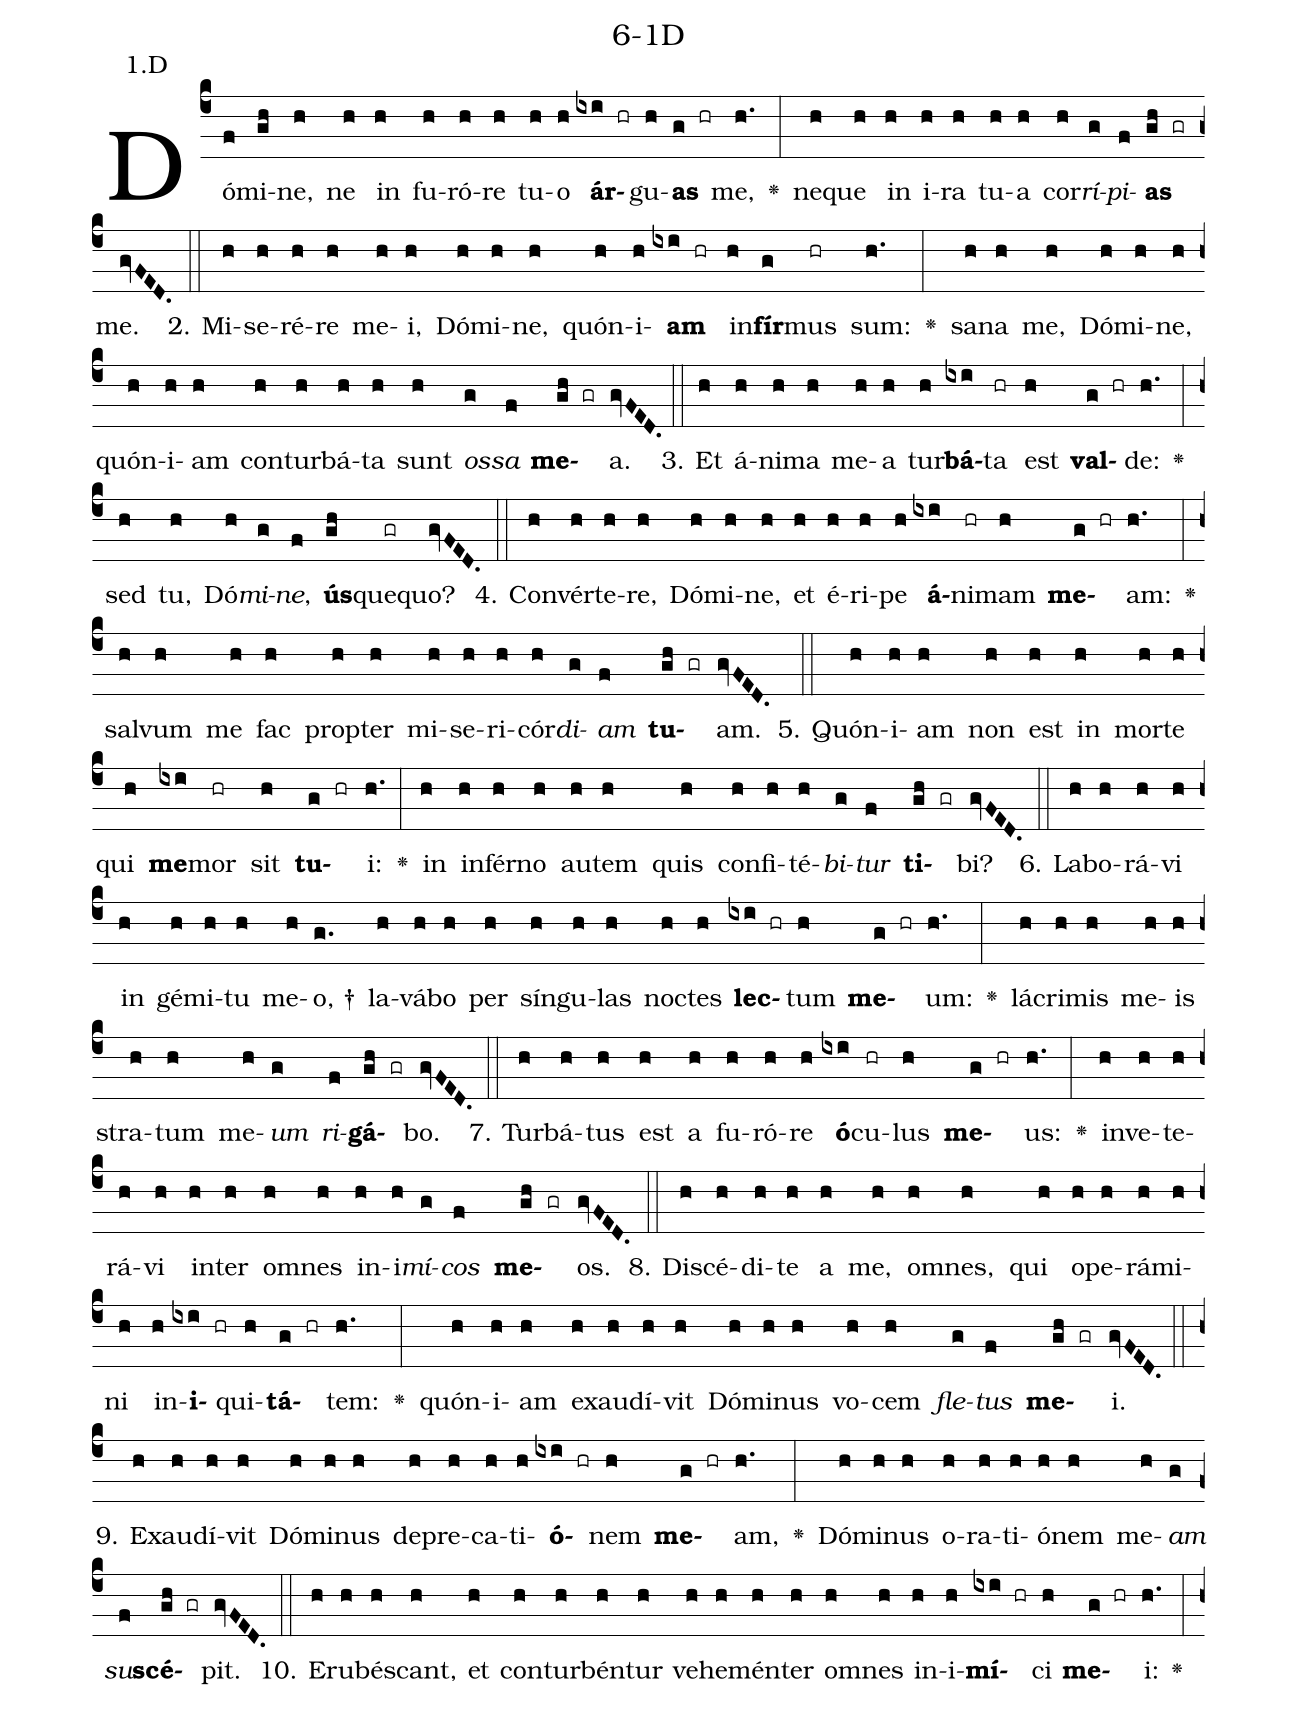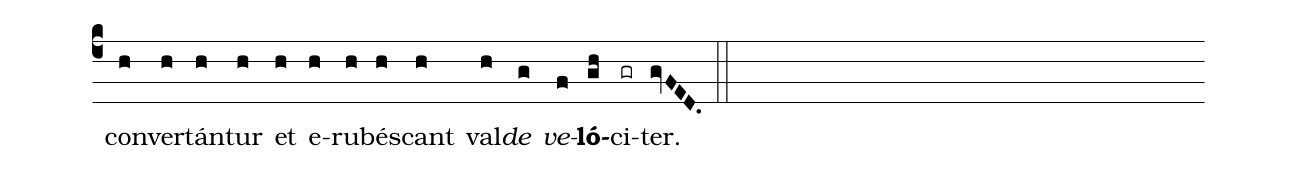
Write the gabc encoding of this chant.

name: 6-1D;
annotation: 1.D;
%%
(c4)Dó(f)mi(gh)ne,(h) ne(h) in(h) fu(h)ró(h)re(h) tu(h)o(h) <b>ár</b>(ixi hr)gu(h)<b>as</b>(g hr) me,(h.) <v>\greheightstar</v>(:) ne(h)que(h) in(h) i(h)ra(h) tu(h)a(h) cor(h)<i>rí</i>(g)<i>pi</i>(f)<b>as</b>(gh gr) me.(gvFED.) (::)
2. Mi(h)se(h)ré(h)re(h) me(h)i,(h) Dó(h)mi(h)ne,(h) quón(h)i(h)<b>am</b>(ixi hr) in(h)<b>fír</b>(g)mus(hr) sum:(h.) <v>\greheightstar</v>(:) sa(h)na(h) me,(h) Dó(h)mi(h)ne,(h) quón(h)i(h)am(h) con(h)tur(h)bá(h)ta(h) sunt(h) <i>os</i>(g)<i>sa</i>(f) <b>me</b>(gh gr)a.(gvFED.) (::)
3. Et(h) á(h)ni(h)ma(h) me(h)a(h) tur(h)<b>bá</b>(ixi)ta(hr) est(h) <b>val</b>(g hr)de:(h.) <v>\greheightstar</v>(:) sed(h) tu,(h) Dó(h)<i>mi</i>(g)<i>ne</i>,(f) <b>ús</b>(gh)que(gr)quo?(gvFED.) (::)
4. Con(h)vér(h)te(h)re,(h) Dó(h)mi(h)ne,(h) et(h) é(h)ri(h)pe(h) <b>á</b>(ixi)ni(hr)mam(h) <b>me</b>(g hr)am:(h.) <v>\greheightstar</v>(:) sal(h)vum(h) me(h) fac(h) prop(h)ter(h) mi(h)se(h)ri(h)cór(h)<i>di</i>(g)<i>am</i>(f) <b>tu</b>(gh gr)am.(gvFED.) (::)
5. Quón(h)i(h)am(h) non(h) est(h) in(h) mor(h)te(h) qui(h) <b>me</b>(ixi)mor(hr) sit(h) <b>tu</b>(g hr)i:(h.) <v>\greheightstar</v>(:) in(h) in(h)fér(h)no(h) au(h)tem(h) quis(h) con(h)fi(h)té(h)<i>bi</i>(g)<i>tur</i>(f) <b>ti</b>(gh gr)bi?(gvFED.) (::)
6. La(h)bo(h)rá(h)vi(h) in(h) gé(h)mi(h)tu(h) me(h)o, †(g.) la(h)vá(h)bo(h) per(h) sín(h)gu(h)las(h) noc(h)tes(h) <b>lec</b>(ixi hr)tum(h) <b>me</b>(g hr)um:(h.) <v>\greheightstar</v>(:) lá(h)cri(h)mis(h) me(h)is(h) stra(h)tum(h) me(h)<i>um</i>(g) <i>ri</i>(f)<b>gá</b>(gh gr)bo.(gvFED.) (::)
7. Tur(h)bá(h)tus(h) est(h) a(h) fu(h)ró(h)re(h) <b>ó</b>(ixi)cu(hr)lus(h) <b>me</b>(g hr)us:(h.) <v>\greheightstar</v>(:) in(h)ve(h)te(h)rá(h)vi(h) in(h)ter(h) om(h)nes(h) in(h)i(h)<i>mí</i>(g)<i>cos</i>(f) <b>me</b>(gh gr)os.(gvFED.) (::)
8. Di(h)scé(h)di(h)te(h) a(h) me,(h) om(h)nes,(h) qui(h) o(h)pe(h)rá(h)mi(h)ni(h) in(h)<b>i</b>(ixi hr)qui(h)<b>tá</b>(g hr)tem:(h.) <v>\greheightstar</v>(:) quón(h)i(h)am(h) ex(h)au(h)dí(h)vit(h) Dó(h)mi(h)nus(h) vo(h)cem(h) <i>fle</i>(g)<i>tus</i>(f) <b>me</b>(gh gr)i.(gvFED.) (::)
9. Ex(h)au(h)dí(h)vit(h) Dó(h)mi(h)nus(h) de(h)pre(h)ca(h)ti(h)<b>ó</b>(ixi hr)nem(h) <b>me</b>(g hr)am,(h.) <v>\greheightstar</v>(:) Dó(h)mi(h)nus(h) o(h)ra(h)ti(h)ó(h)nem(h) me(h)<i>am</i>(g) <i>su</i>(f)<b>scé</b>(gh gr)pit.(gvFED.) (::)
10. E(h)ru(h)bés(h)cant,(h) et(h) con(h)tur(h)bén(h)tur(h) ve(h)he(h)mén(h)ter(h) om(h)nes(h) in(h)i(h)<b>mí</b>(ixi hr)ci(h) <b>me</b>(g hr)i:(h.) <v>\greheightstar</v>(:) con(h)ver(h)tán(h)tur(h) et(h) e(h)ru(h)bés(h)cant(h) val(h)<i>de</i>(g) <i>ve</i>(f)<b>ló</b>(gh)ci(gr)ter.(gvFED.) (::)
